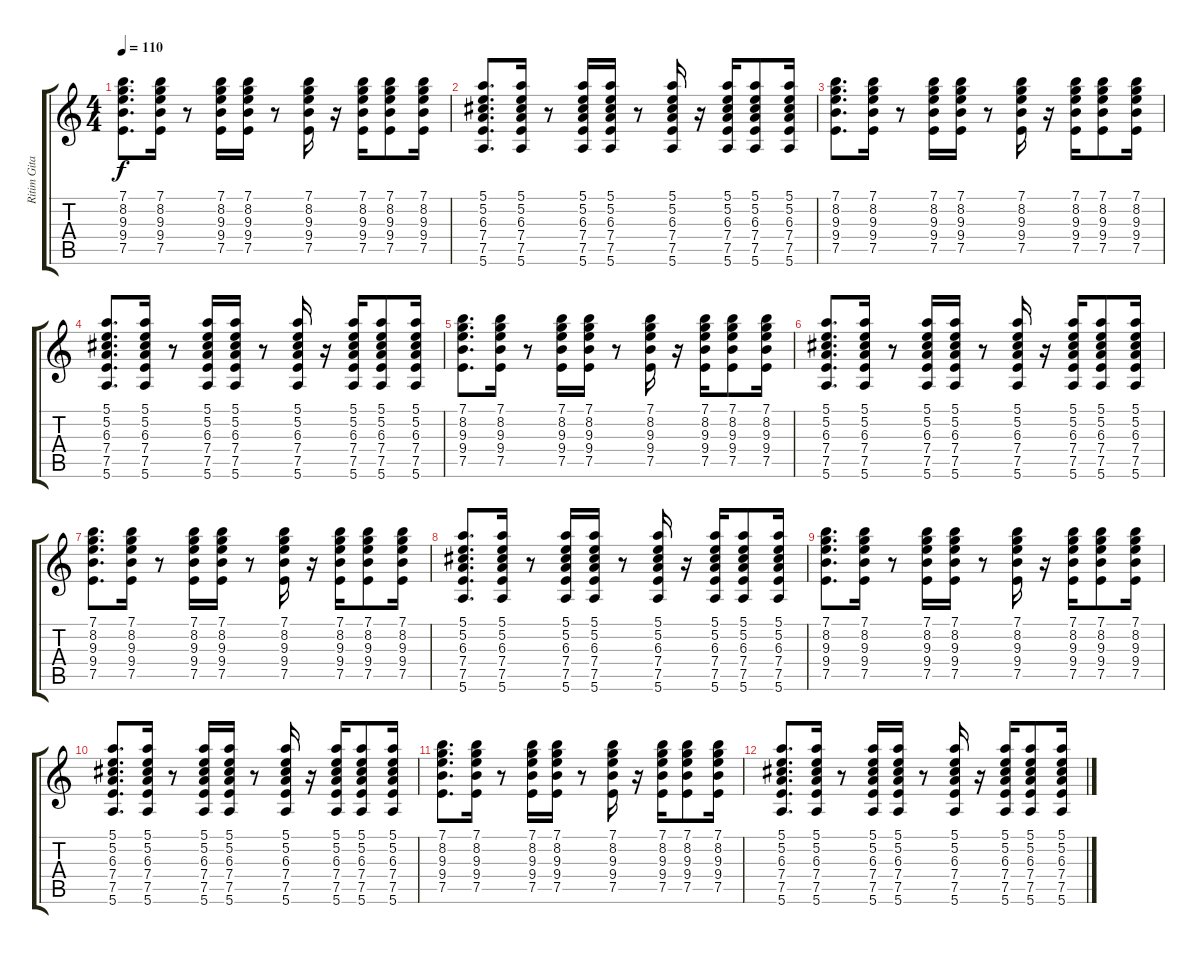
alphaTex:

\track ("Ritim Gitar" "Ritim Gita") {instrument electricguitarclean}
\staff {score tabs}
\tuning (E4 B3 G3 D3 A2 E2) {hide}
\ts (4 4)
\tempo 110
\clef g2
\ks c
(7.1 8.2 9.3 9.4 7.5).8{d dy f} (7.1 8.2 9.3 9.4 7.5).16 r.8 (7.1 8.2 9.3 9.4 7.5).16 (7.1 8.2 9.3 9.4 7.5).16 r.8 (7.1 8.2 9.3 9.4 7.5).16 r.16 (7.1 8.2 9.3 9.4 7.5).16 (7.1 8.2 9.3 9.4 7.5).8 (7.1 8.2 9.3 9.4 7.5).16 |
(5.1 5.2 6.3 7.4 7.5 5.6).8{d} (5.1 5.2 6.3 7.4 7.5 5.6).16 r.8 (5.1 5.2 6.3 7.4 7.5 5.6).16 (5.1 5.2 6.3 7.4 7.5 5.6).16 r.8 (5.1 5.2 6.3 7.4 7.5 5.6).16 r.16 (5.1 5.2 6.3 7.4 7.5 5.6).16 (5.1 5.2 6.3 7.4 7.5 5.6).8 (5.1 5.2 6.3 7.4 7.5 5.6).16 |
(7.1 8.2 9.3 9.4 7.5).8{d} (7.1 8.2 9.3 9.4 7.5).16 r.8 (7.1 8.2 9.3 9.4 7.5).16 (7.1 8.2 9.3 9.4 7.5).16 r.8 (7.1 8.2 9.3 9.4 7.5).16 r.16 (7.1 8.2 9.3 9.4 7.5).16 (7.1 8.2 9.3 9.4 7.5).8 (7.1 8.2 9.3 9.4 7.5).16 |
(5.1 5.2 6.3 7.4 7.5 5.6).8{d} (5.1 5.2 6.3 7.4 7.5 5.6).16 r.8 (5.1 5.2 6.3 7.4 7.5 5.6).16 (5.1 5.2 6.3 7.4 7.5 5.6).16 r.8 (5.1 5.2 6.3 7.4 7.5 5.6).16 r.16 (5.1 5.2 6.3 7.4 7.5 5.6).16 (5.1 5.2 6.3 7.4 7.5 5.6).8 (5.1 5.2 6.3 7.4 7.5 5.6).16 |
(7.1 8.2 9.3 9.4 7.5).8{d} (7.1 8.2 9.3 9.4 7.5).16 r.8 (7.1 8.2 9.3 9.4 7.5).16 (7.1 8.2 9.3 9.4 7.5).16 r.8 (7.1 8.2 9.3 9.4 7.5).16 r.16 (7.1 8.2 9.3 9.4 7.5).16 (7.1 8.2 9.3 9.4 7.5).8 (7.1 8.2 9.3 9.4 7.5).16 |
(5.1 5.2 6.3 7.4 7.5 5.6).8{d} (5.1 5.2 6.3 7.4 7.5 5.6).16 r.8 (5.1 5.2 6.3 7.4 7.5 5.6).16 (5.1 5.2 6.3 7.4 7.5 5.6).16 r.8 (5.1 5.2 6.3 7.4 7.5 5.6).16 r.16 (5.1 5.2 6.3 7.4 7.5 5.6).16 (5.1 5.2 6.3 7.4 7.5 5.6).8 (5.1 5.2 6.3 7.4 7.5 5.6).16 |
(7.1 8.2 9.3 9.4 7.5).8{d} (7.1 8.2 9.3 9.4 7.5).16 r.8 (7.1 8.2 9.3 9.4 7.5).16 (7.1 8.2 9.3 9.4 7.5).16 r.8 (7.1 8.2 9.3 9.4 7.5).16 r.16 (7.1 8.2 9.3 9.4 7.5).16 (7.1 8.2 9.3 9.4 7.5).8 (7.1 8.2 9.3 9.4 7.5).16 |
(5.1 5.2 6.3 7.4 7.5 5.6).8{d} (5.1 5.2 6.3 7.4 7.5 5.6).16 r.8 (5.1 5.2 6.3 7.4 7.5 5.6).16 (5.1 5.2 6.3 7.4 7.5 5.6).16 r.8 (5.1 5.2 6.3 7.4 7.5 5.6).16 r.16 (5.1 5.2 6.3 7.4 7.5 5.6).16 (5.1 5.2 6.3 7.4 7.5 5.6).8 (5.1 5.2 6.3 7.4 7.5 5.6).16 |
(7.1 8.2 9.3 9.4 7.5).8{d} (7.1 8.2 9.3 9.4 7.5).16 r.8 (7.1 8.2 9.3 9.4 7.5).16 (7.1 8.2 9.3 9.4 7.5).16 r.8 (7.1 8.2 9.3 9.4 7.5).16 r.16 (7.1 8.2 9.3 9.4 7.5).16 (7.1 8.2 9.3 9.4 7.5).8 (7.1 8.2 9.3 9.4 7.5).16 |
(5.1 5.2 6.3 7.4 7.5 5.6).8{d} (5.1 5.2 6.3 7.4 7.5 5.6).16 r.8 (5.1 5.2 6.3 7.4 7.5 5.6).16 (5.1 5.2 6.3 7.4 7.5 5.6).16 r.8 (5.1 5.2 6.3 7.4 7.5 5.6).16 r.16 (5.1 5.2 6.3 7.4 7.5 5.6).16 (5.1 5.2 6.3 7.4 7.5 5.6).8 (5.1 5.2 6.3 7.4 7.5 5.6).16 |
(7.1 8.2 9.3 9.4 7.5).8{d} (7.1 8.2 9.3 9.4 7.5).16 r.8 (7.1 8.2 9.3 9.4 7.5).16 (7.1 8.2 9.3 9.4 7.5).16 r.8 (7.1 8.2 9.3 9.4 7.5).16 r.16 (7.1 8.2 9.3 9.4 7.5).16 (7.1 8.2 9.3 9.4 7.5).8 (7.1 8.2 9.3 9.4 7.5).16 |
(5.1 5.2 6.3 7.4 7.5 5.6).8{d} (5.1 5.2 6.3 7.4 7.5 5.6).16 r.8 (5.1 5.2 6.3 7.4 7.5 5.6).16 (5.1 5.2 6.3 7.4 7.5 5.6).16 r.8 (5.1 5.2 6.3 7.4 7.5 5.6).16 r.16 (5.1 5.2 6.3 7.4 7.5 5.6).16 (5.1 5.2 6.3 7.4 7.5 5.6).8 (5.1 5.2 6.3 7.4 7.5 5.6).16
